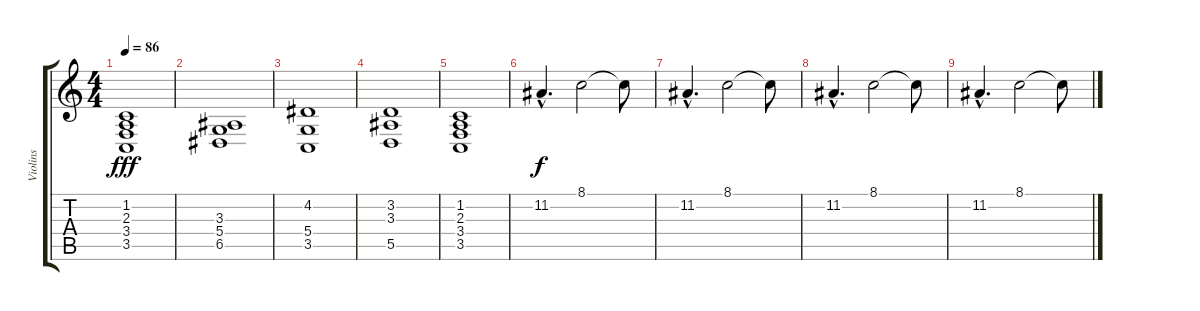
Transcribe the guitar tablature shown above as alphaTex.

\track ("Violins" "Violins") {instrument synthstrings1}
\staff {score tabs}
\tuning (E4 B3 G3 D3 A2 E2) {hide}
\ts (4 4)
\tempo 86
\clef g2
\ks c
(1.2 2.3 3.4 3.5).1{dy fff} |
(3.3 5.4 6.5).1{volume 5} |
(4.2 5.4 3.5).1 |
(3.2 3.3 5.5).1 |
(1.2 2.3 3.4 3.5).1 |
11.2{hac}.4{d dy f volume 4} 8.1.2 8.1{t}.8 |
11.2{hac}.4{d} 8.1.2 8.1{t}.8 |
11.2{hac}.4{d volume 0} 8.1.2 8.1{t}.8 |
11.2{hac}.4{d} 8.1.2 8.1{t}.8
